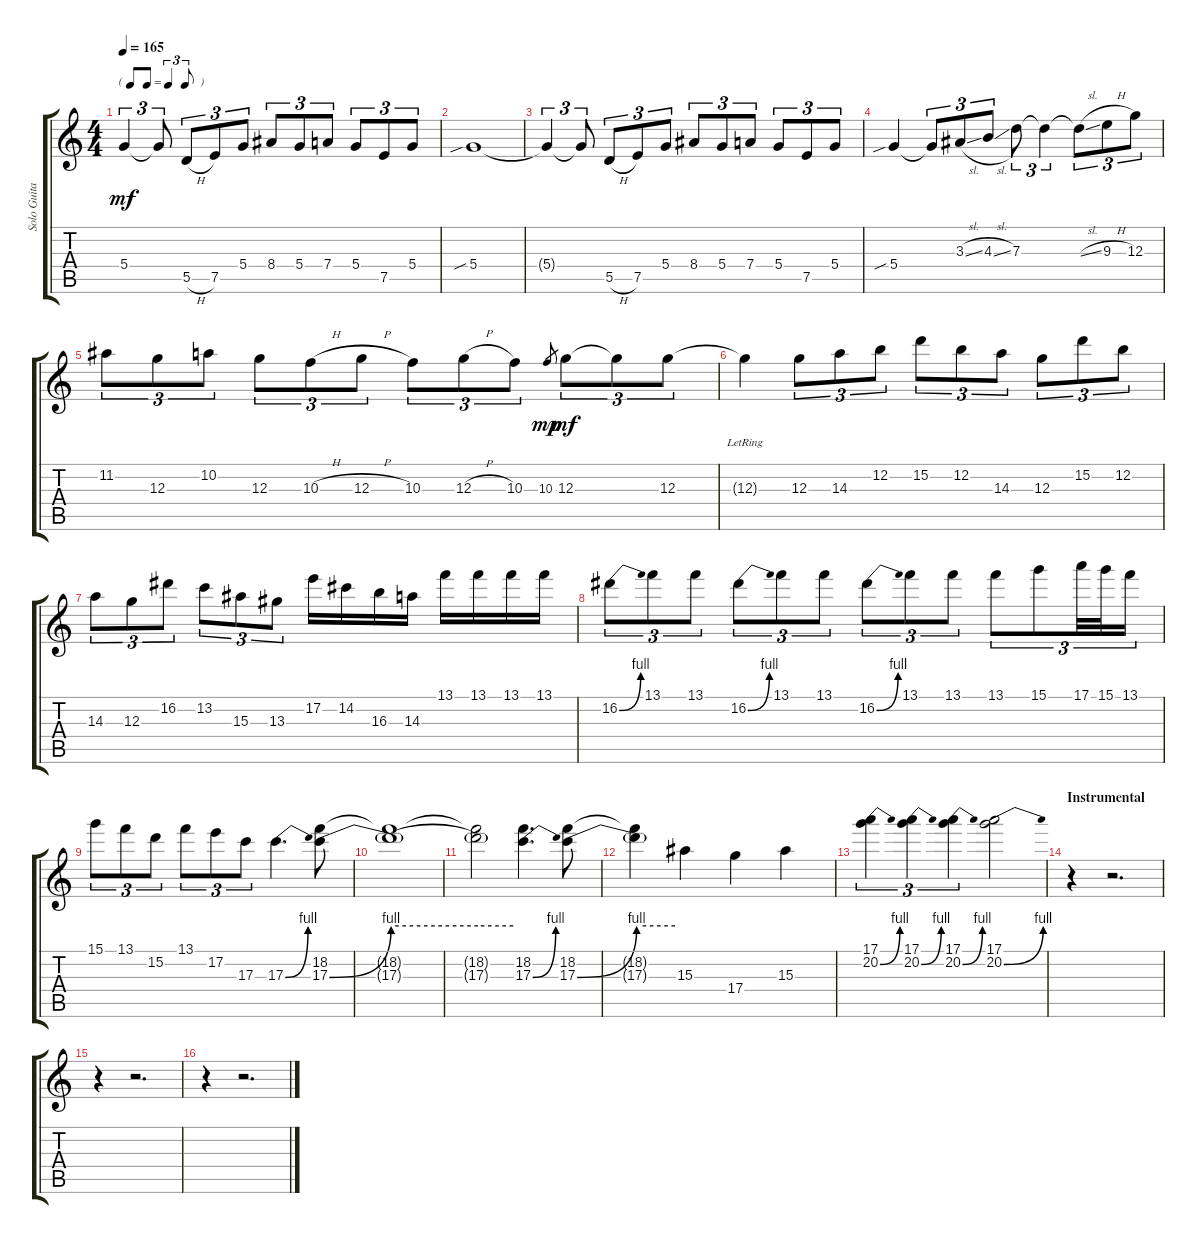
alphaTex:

\track ("Solo Guitar" "Solo Guita") {instrument overdrivenguitar}
\staff {score tabs}
\tuning (E4 B3 G3 D3 A2 E2) {hide}
\ts (4 4)
\tf triplet8th
\tempo 165
\clef g2
\ks c
5.4{t}.4{tu (3 2) dy mf} 5.4{t}.8{tu (3 2)} 5.5{h}.8{tu (3 2)} 7.5.8{tu (3 2)} 5.4.8{tu (3 2)} 8.4.8{tu (3 2)} 5.4.8{tu (3 2)} 7.4.8{tu (3 2)} 5.4.8{tu (3 2)} 7.5.8{tu (3 2)} 5.4.8{tu (3 2)} |
5.4{sib}.1 |
5.4{t}.4{tu (3 2)} 5.4{t}.8{tu (3 2)} 5.5{h}.8{tu (3 2)} 7.5.8{tu (3 2)} 5.4.8{tu (3 2)} 8.4.8{tu (3 2)} 5.4.8{tu (3 2)} 7.4.8{tu (3 2)} 5.4.8{tu (3 2)} 7.5.8{tu (3 2)} 5.4.8{tu (3 2)} |
5.4{sib}.4 5.4{t}.8{tu (3 2)} 3.3{sl}.8{tu (3 2)} 4.3{sl}.8{tu (3 2)} 7.3.8{tu (3 2)} 7.3{t}.4{tu (3 2)} 7.3{sl t}.8{tu (3 2)} 9.3{h}.8{tu (3 2)} 12.3.8{tu (3 2)} |
11.2.8{tu (3 2)} 12.3.8{tu (3 2)} 10.2.8{tu (3 2)} 12.3.8{tu (3 2)} 10.3{h}.8{tu (3 2)} 12.3{h}.8{tu (3 2)} 10.3.8{tu (3 2)} 12.3{h}.8{tu (3 2)} 10.3.8{tu (3 2)} 10.3.8{gr dy mp} 12.3.8{tu (3 2) dy mf} 12.3{t}.8{tu (3 2)} 12.3.8{tu (3 2)} |
12.3{lr t}.4 12.3.8{tu (3 2)} 14.3.8{tu (3 2)} 12.2.8{tu (3 2)} 15.2.8{tu (3 2)} 12.2.8{tu (3 2)} 14.3.8{tu (3 2)} 12.3.8{tu (3 2)} 15.2.8{tu (3 2)} 12.2.8{tu (3 2)} |
14.3.8{tu (3 2)} 12.3.8{tu (3 2)} 16.2.8{tu (3 2)} 13.2.8{tu (3 2)} 15.3.8{tu (3 2)} 13.3.8{tu (3 2)} 17.2.16 14.2.16 16.3.16 14.3.16 13.1.16 13.1.16 13.1.16 13.1.16 |
16.2{be (bend 0 0 60 4)}.8{tu (3 2)} 13.1.8{tu (3 2)} 13.1.8{tu (3 2)} 16.2{be (bend 0 0 60 4)}.8{tu (3 2)} 13.1.8{tu (3 2)} 13.1.8{tu (3 2)} 16.2{be (bend 0 0 60 4)}.8{tu (3 2)} 13.1.8{tu (3 2)} 13.1.8{tu (3 2)} 13.1.8{tu (3 2)} 15.1.8{tu (3 2)} 17.1.32{tu (3 2)} 15.1.32{tu (3 2)} 13.1.16{tu (3 2)} |
15.1.8{tu (3 2)} 13.1.8{tu (3 2)} 15.2.8{tu (3 2)} 13.1.8{tu (3 2)} 17.2.8{tu (3 2)} 17.3.8{tu (3 2)} 17.3{be (bend 0 0 60 4)}.4{d} (18.2 17.3{be (bend 0 0 60 4)}).8 |
(18.2{t} 17.3{be (hold 0 4 60 4) t}).1 |
(18.2{t} 17.3{be (hold 0 4 60 4) t}).2 (18.2 17.3{be (bend 0 0 60 4)}).4{d} (18.2 17.3{be (bend 0 0 60 4)}).8 |
(18.2{t} 17.3{be (hold 0 4 60 4) t}).4 15.3.4 17.4.4 15.3.4 |
(17.1 20.2{be (bend 0 0 60 4)}).4{tu (3 2)} (17.1 20.2{be (bend 0 0 60 4)}).4{tu (3 2)} (17.1 20.2{be (bend 0 0 60 4)}).4{tu (3 2)} (17.1 20.2{be (bend 0 0 60 4)}).2 |
\section ("" "Instrumental")
r.4 r.2{d} |
r.4 r.2{d} |
r.4 r.2{d}
